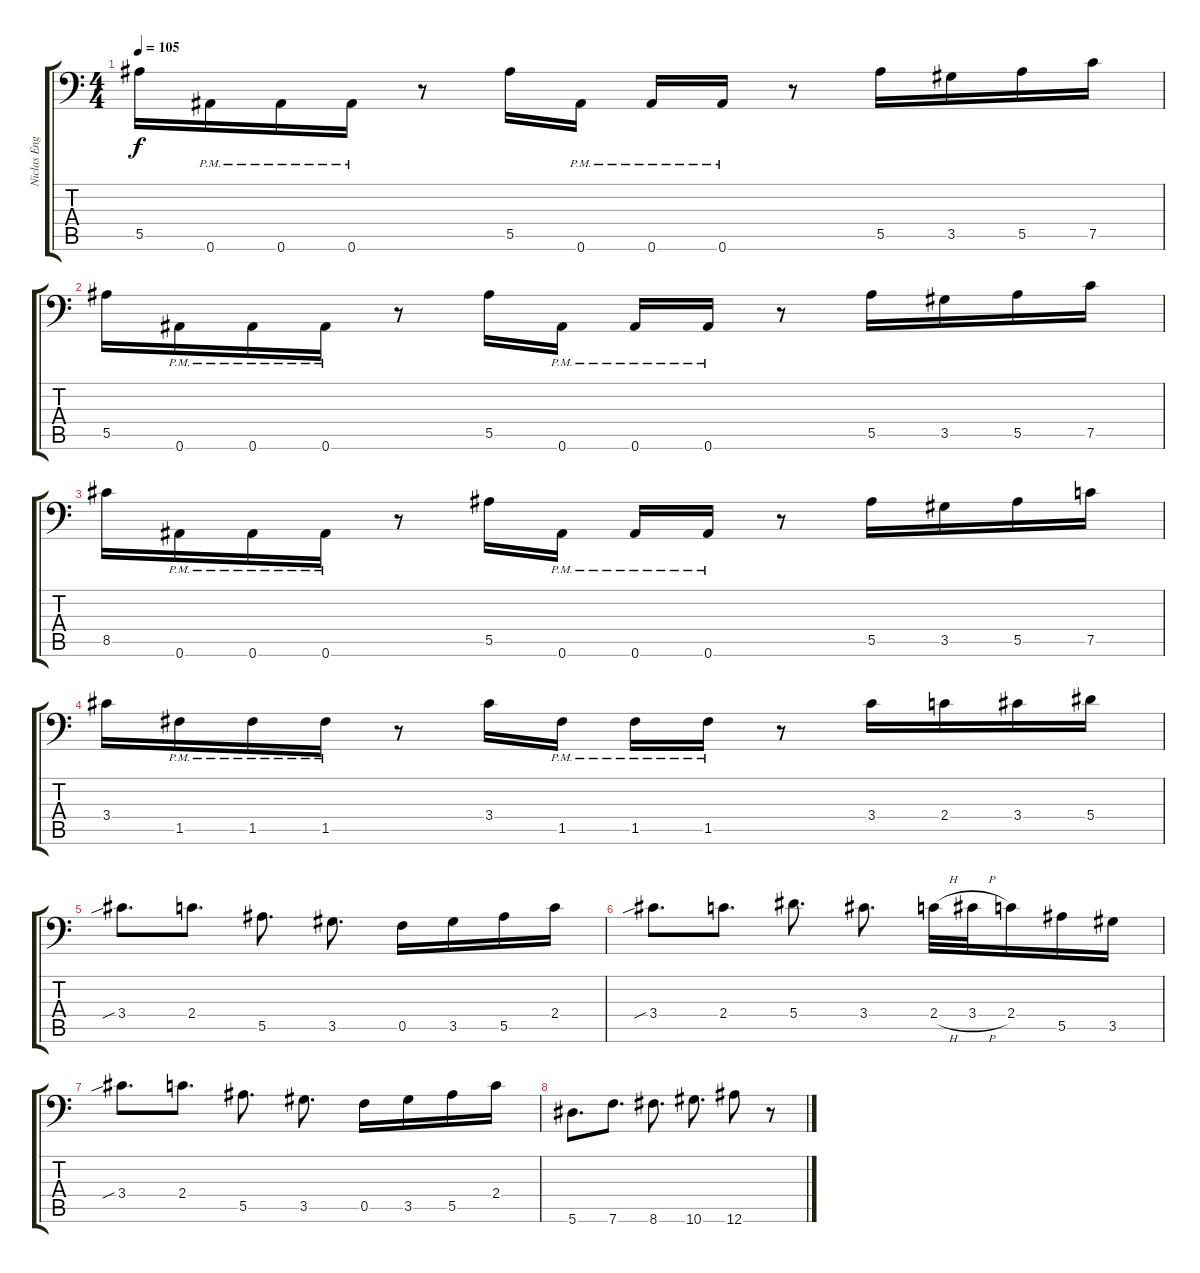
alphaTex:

\track ("Niclas Engelin" "Niclas Eng") {instrument distortionguitar}
\staff {score tabs}
\tuning (C4 G3 Eb3 Bb2 F2 Bb1) {hide}
\ts (4 4)
\tempo 105
\clef f4
\ks c
5.5.16{dy f} 0.6{pm}.16 0.6{pm}.16 0.6{pm}.16 r.8 5.5.16 0.6{pm}.16 0.6{pm}.16 0.6{pm}.16 r.8 5.5.16 3.5.16 5.5.16 7.5.16 |
5.5.16 0.6{pm}.16 0.6{pm}.16 0.6{pm}.16 r.8 5.5.16 0.6{pm}.16 0.6{pm}.16 0.6{pm}.16 r.8 5.5.16 3.5.16 5.5.16 7.5.16 |
8.5.16 0.6{pm}.16 0.6{pm}.16 0.6{pm}.16 r.8 5.5.16 0.6{pm}.16 0.6{pm}.16 0.6{pm}.16 r.8 5.5.16 3.5.16 5.5.16 7.5.16 |
3.4.16 1.5{pm}.16 1.5{pm}.16 1.5{pm}.16 r.8 3.4.16 1.5{pm}.16 1.5{pm}.16 1.5{pm}.16 r.8 3.4.16 2.4.16 3.4.16 5.4.16 |
3.4{sib}.8{d} 2.4.8{d} 5.5.8{d} 3.5.8{d} 0.5.16 3.5.16 5.5.16 2.4.16 |
3.4{sib}.8{d} 2.4.8{d} 5.4.8{d} 3.4.8{d} 2.4{h}.32 3.4{h}.32 2.4.16 5.5.16 3.5.16 |
3.4{sib}.8{d} 2.4.8{d} 5.5.8{d} 3.5.8{d} 0.5.16 3.5.16 5.5.16 2.4.16 |
5.6.8{d} 7.6.8{d} 8.6.8{d} 10.6.8{d} 12.6.8 r.8
